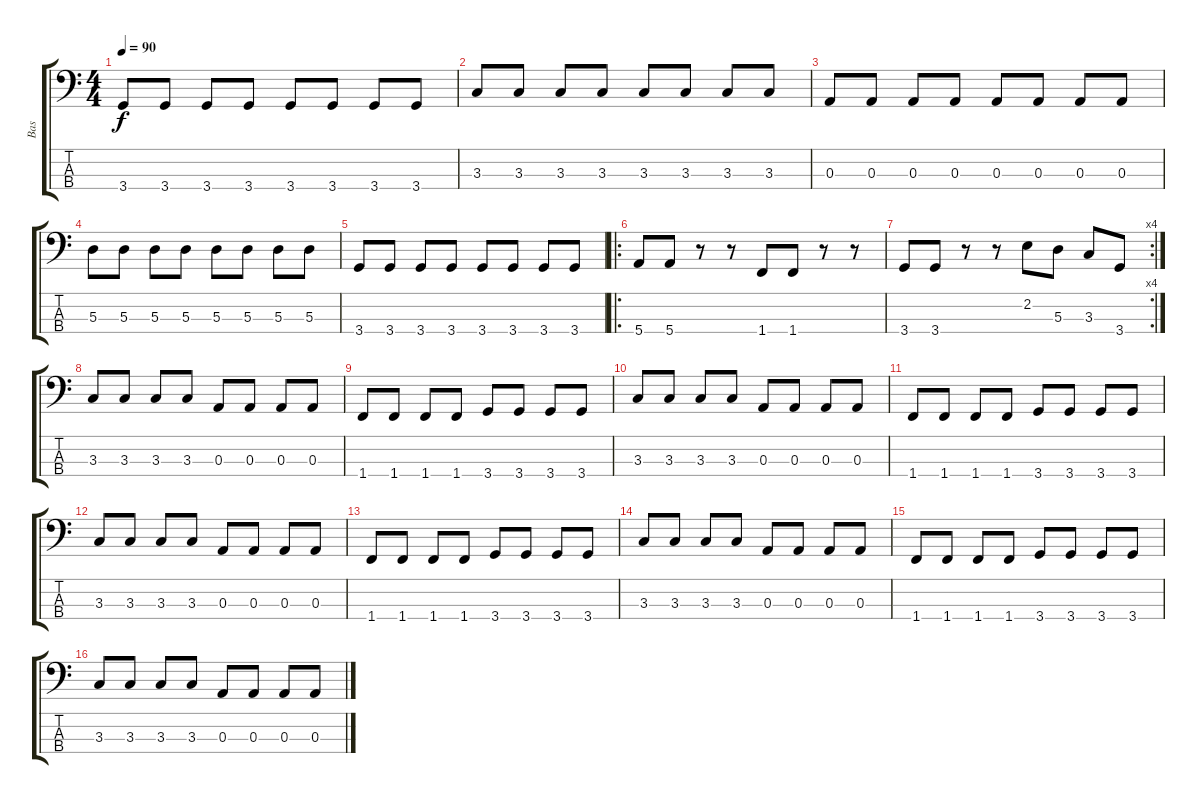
\track ("Bas" "Bas") {instrument electricbassfinger}
\staff {score tabs}
\tuning (G2 D2 A1 E1) {hide}
\ts (4 4)
\tempo 90
\clef f4
\ks c
3.4.8{dy f} 3.4.8 3.4.8 3.4.8 3.4.8 3.4.8 3.4.8 3.4.8 |
3.3.8 3.3.8 3.3.8 3.3.8 3.3.8 3.3.8 3.3.8 3.3.8 |
0.3.8 0.3.8 0.3.8 0.3.8 0.3.8 0.3.8 0.3.8 0.3.8 |
5.3.8 5.3.8 5.3.8 5.3.8 5.3.8 5.3.8 5.3.8 5.3.8 |
3.4.8 3.4.8 3.4.8 3.4.8 3.4.8 3.4.8 3.4.8 3.4.8 |
\ro
5.4.8{instrument slapbass1} 5.4.8 r.8 r.8 1.4.8 1.4.8 r.8 r.8 |
\rc 4
3.4.8 3.4.8 r.8 r.8 2.2.8 5.3.8 3.3.8 3.4.8 |
3.3.8 3.3.8 3.3.8 3.3.8 0.3.8 0.3.8 0.3.8 0.3.8 |
1.4.8 1.4.8 1.4.8 1.4.8 3.4.8 3.4.8 3.4.8 3.4.8 |
3.3.8 3.3.8 3.3.8 3.3.8 0.3.8 0.3.8 0.3.8 0.3.8 |
1.4.8 1.4.8 1.4.8 1.4.8 3.4.8 3.4.8 3.4.8 3.4.8 |
3.3.8 3.3.8 3.3.8 3.3.8 0.3.8 0.3.8 0.3.8 0.3.8 |
1.4.8 1.4.8 1.4.8 1.4.8 3.4.8 3.4.8 3.4.8 3.4.8 |
3.3.8 3.3.8 3.3.8 3.3.8 0.3.8 0.3.8 0.3.8 0.3.8 |
1.4.8 1.4.8 1.4.8 1.4.8 3.4.8 3.4.8 3.4.8 3.4.8 |
3.3.8 3.3.8 3.3.8 3.3.8 0.3.8 0.3.8 0.3.8 0.3.8
